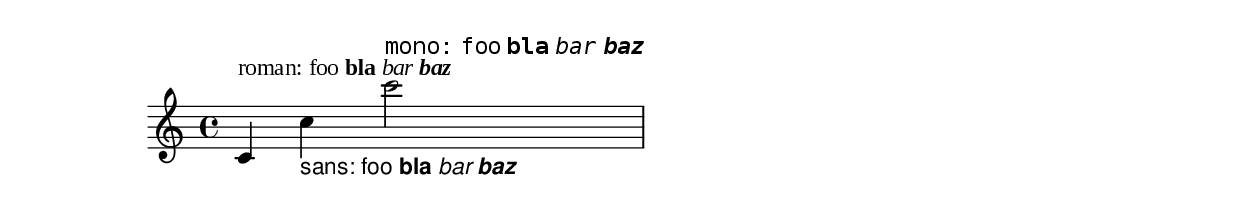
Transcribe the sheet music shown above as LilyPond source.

%% Do not edit this file; it is auto-generated from LSR http://lsr.dsi.unimi.it
%% This file is in the public domain.
\version "2.11.48"

\header {
  lsrtags = "text, tweaks-and-overrides"

  texidoc = "
The default font families for text can be overridden with
@code{make-pango-font-tree}. 

"
  doctitle = "Changing the default text font family"
} % begin verbatim
\paper {
  % change for other default global staff size. 
  myStaffSize = #20
  %{
     run
         lilypond -dshow-available-fonts blabla
     to show all fonts available in the process log.  
  %}

  #(define fonts
    (make-pango-font-tree "Times New Roman"
                          "Nimbus Sans"
                          "Luxi Mono"
;;                        "Helvetica"
;;                        "Courier"
     (/ myStaffSize 20)))
}

\relative {
  c'^\markup {
    roman: foo \bold bla \italic bar \italic \bold baz 
  }
  c'_\markup {
    \override #'(font-family . sans)
    {
      sans: foo \bold bla \italic bar \italic \bold baz
    }
  }
  c'2^\markup {
    \override #'(font-family . typewriter)
    {
      mono: foo \bold bla \italic bar \italic \bold baz
    }
  }
}  

